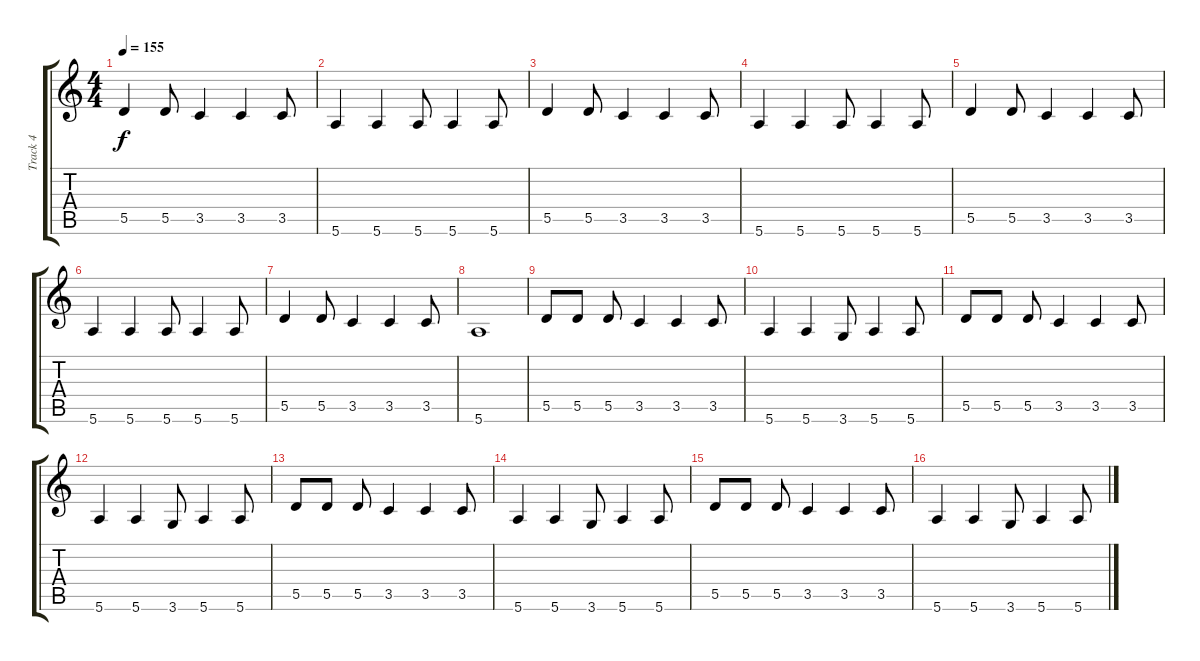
\track ("Track 4" "Track 4") {instrument electricbasspick}
\staff {score tabs}
\tuning (E4 B3 G3 D3 A2 E2) {hide}
\ts (4 4)
\tempo 155
\clef g2
\ks c
5.5.4{dy f} 5.5.8 3.5.4 3.5.4 3.5.8 |
5.6.4 5.6.4 5.6.8 5.6.4 5.6.8 |
5.5.4 5.5.8 3.5.4 3.5.4 3.5.8 |
5.6.4 5.6.4 5.6.8 5.6.4 5.6.8 |
5.5.4 5.5.8 3.5.4 3.5.4 3.5.8 |
5.6.4 5.6.4 5.6.8 5.6.4 5.6.8 |
5.5.4 5.5.8 3.5.4 3.5.4 3.5.8 |
5.6.1 |
5.5.8 5.5.8 5.5.8 3.5.4 3.5.4 3.5.8 |
5.6.4 5.6.4 3.6.8 5.6.4 5.6.8 |
5.5.8 5.5.8 5.5.8 3.5.4 3.5.4 3.5.8 |
5.6.4 5.6.4 3.6.8 5.6.4 5.6.8 |
5.5.8 5.5.8 5.5.8 3.5.4 3.5.4 3.5.8 |
5.6.4 5.6.4 3.6.8 5.6.4 5.6.8 |
5.5.8 5.5.8 5.5.8 3.5.4 3.5.4 3.5.8 |
5.6.4 5.6.4 3.6.8 5.6.4 5.6.8
